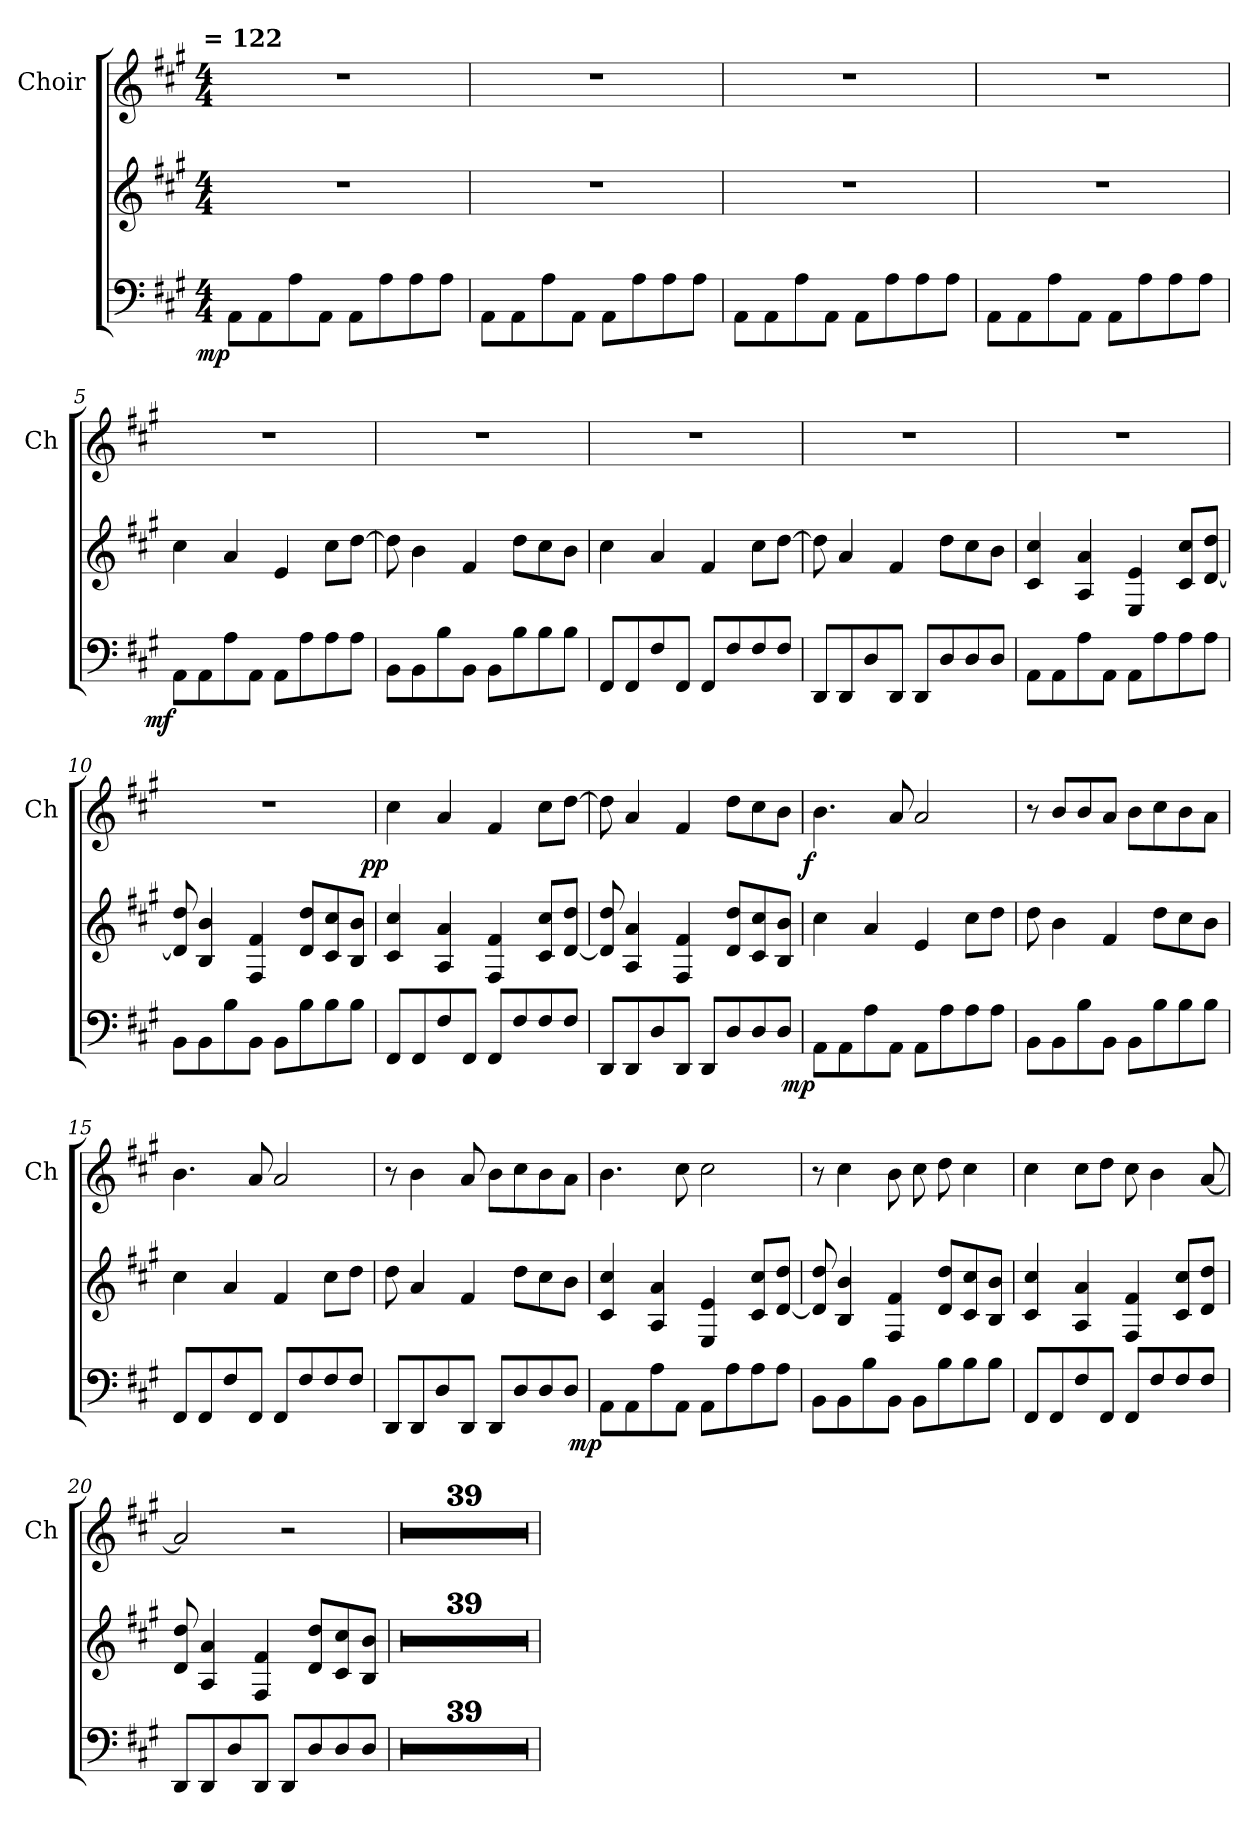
**kern	**kern	**dynam	**kern	**dynam
*part2	*part2	*part2	*part1	*part1
*staff3	*staff2	*staff2/3	*staff1	*staff1
*	*	*	*I"Choir	*
*	*	*	*I'Ch	*
*clefF4	*clefG2	*	*clefG2	*
*k[f#c#g#]	*k[f#c#g#]	*	*k[f#c#g#]	*
!!LO:TX:omd:t= = 122
*M4/4	*M4/4	*	*M4/4	*
=1	=1	=1	=1	=1
!	!	!LO:DY:b=2:rj	!	!
8AA\L	1r	mp	1r	.
8AA\	.	.	.	.
8A\	.	.	.	.
8AA\J	.	.	.	.
8AA\L	.	.	.	.
8A\	.	.	.	.
8A\	.	.	.	.
8A\J	.	.	.	.
=2	=2	=2	=2	=2
8AA\L	1r	.	1r	.
8AA\	.	.	.	.
8A\	.	.	.	.
8AA\J	.	.	.	.
8AA\L	.	.	.	.
8A\	.	.	.	.
8A\	.	.	.	.
8A\J	.	.	.	.
=3	=3	=3	=3	=3
8AA\L	1r	.	1r	.
8AA\	.	.	.	.
8A\	.	.	.	.
8AA\J	.	.	.	.
8AA\L	.	.	.	.
8A\	.	.	.	.
8A\	.	.	.	.
8A\J	.	.	.	.
=4	=4	=4	=4	=4
8AA\L	1r	.	1r	.
8AA\	.	.	.	.
8A\	.	.	.	.
8AA\J	.	.	.	.
8AA\L	.	.	.	.
8A\	.	.	.	.
8A\	.	.	.	.
8A\J	.	.	.	.
!!LO:LB:g=z
=5	=5	=5	=5	=5
!	!	!LO:DY:b=2:rj	!	!
8AA\L	4cc#\	mf	1r	.
8AA\	.	.	.	.
8A\	4a/	.	.	.
8AA\J	.	.	.	.
8AA\L	4e/	.	.	.
8A\	.	.	.	.
8A\	8cc#\L	.	.	.
8A\J	[8dd\J	.	.	.
=6	=6	=6	=6	=6
8BB\L	8dd\]	.	1r	.
8BB\	4b\	.	.	.
8B\	.	.	.	.
8BB\J	4f#/	.	.	.
8BB\L	.	.	.	.
8B\	8dd\L	.	.	.
8B\	8cc#\	.	.	.
8B\J	8b\J	.	.	.
=7	=7	=7	=7	=7
8FF#/L	4cc#\	.	1r	.
8FF#/	.	.	.	.
8F#/	4a/	.	.	.
8FF#/J	.	.	.	.
8FF#/L	4f#/	.	.	.
8F#/	.	.	.	.
8F#/	8cc#\L	.	.	.
8F#/J	[8dd\J	.	.	.
=8	=8	=8	=8	=8
8DD/L	8dd\]	.	1r	.
8DD/	4a/	.	.	.
8D/	.	.	.	.
8DD/J	4f#/	.	.	.
8DD/L	.	.	.	.
8D/	8dd\L	.	.	.
8D/	8cc#\	.	.	.
8D/J	8b\J	.	.	.
!!LO:LB:g=z
=9	=9	=9	=9	=9
8AA\L	4c#/ 4cc#/	.	1r	.
8AA\	.	.	.	.
8A\	4A/ 4a/	.	.	.
8AA\J	.	.	.	.
8AA\L	4E/ 4e/	.	.	.
8A\	.	.	.	.
8A\	8c#/ 8cc#/L	.	.	.
8A\J	[8d/ 8dd/J	.	.	.
=10	=10	=10	=10	=10
8BB\L	8d]/ 8dd/	.	1r	.
8BB\	4B/ 4b/	.	.	.
8B\	.	.	.	.
8BB\J	4F#/ 4f#/	.	.	.
8BB\L	.	.	.	.
8B\	8d/ 8dd/L	.	.	.
8B\	8c#/ 8cc#/	.	.	.
8B\J	8B/ 8b/J	.	.	.
=11	=11	=11	=11	=11
!	!	!	!	!LO:DY:b:rj
8FF#/L	4c#/ 4cc#/	.	4cc#\	pp
8FF#/	.	.	.	.
8F#/	4A/ 4a/	.	4a/	.
8FF#/J	.	.	.	.
8FF#/L	4F#/ 4f#/	.	4f#/	.
8F#/	.	.	.	.
8F#/	8c#/ 8cc#/L	.	8cc#\L	.
8F#/J	[8d/ 8dd/J	.	[8dd\J	.
=12	=12	=12	=12	=12
8DD/L	8d]/ 8dd/	.	8dd\]	.
8DD/	4A/ 4a/	.	4a/	.
8D/	.	.	.	.
8DD/J	4F#/ 4f#/	.	4f#/	.
8DD/L	.	.	.	.
8D/	8d/ 8dd/L	.	8dd\L	.
8D/	8c#/ 8cc#/	.	8cc#\	.
8D/J	8B/ 8b/J	.	8b\J	.
!!LO:LB:g=z
=13	=13	=13	=13	=13
!	!	!LO:DY:b=2:rj	!	!LO:DY:b:rj
8AA\L	4cc#\	mp	4.b\	f
8AA\	.	.	.	.
8A\	4a/	.	.	.
8AA\J	.	.	8a/	.
8AA\L	4e/	.	2a/	.
8A\	.	.	.	.
8A\	8cc#\L	.	.	.
8A\J	8dd\J	.	.	.
=14	=14	=14	=14	=14
8BB\L	8dd\	.	8r	.
8BB\	4b\	.	8b/L	.
8B\	.	.	8b/	.
8BB\J	4f#/	.	8a/J	.
8BB\L	.	.	8b\L	.
8B\	8dd\L	.	8cc#\	.
8B\	8cc#\	.	8b\	.
8B\J	8b\J	.	8a\J	.
=15	=15	=15	=15	=15
8FF#/L	4cc#\	.	4.b\	.
8FF#/	.	.	.	.
8F#/	4a/	.	.	.
8FF#/J	.	.	8a/	.
8FF#/L	4f#/	.	2a/	.
8F#/	.	.	.	.
8F#/	8cc#\L	.	.	.
8F#/J	8dd\J	.	.	.
=16	=16	=16	=16	=16
8DD/L	8dd\	.	8r	.
8DD/	4a/	.	4b\	.
8D/	.	.	.	.
8DD/J	4f#/	.	8a/	.
8DD/L	.	.	8b\L	.
8D/	8dd\L	.	8cc#\	.
8D/	8cc#\	.	8b\	.
8D/J	8b\J	.	8a\J	.
!!LO:PB:g=z
=17	=17	=17	=17	=17
!	!	!LO:DY:b=2:rj	!	!
8AA\L	4c#/ 4cc#/	mp	4.b\	.
8AA\	.	.	.	.
8A\	4A/ 4a/	.	.	.
8AA\J	.	.	8cc#\	.
8AA\L	4E/ 4e/	.	2cc#\	.
8A\	.	.	.	.
8A\	8c#/ 8cc#/L	.	.	.
8A\J	[8d/ 8dd/J	.	.	.
=18	=18	=18	=18	=18
8BB\L	8d]/ 8dd/	.	8r	.
8BB\	4B/ 4b/	.	4cc#\	.
8B\	.	.	.	.
8BB\J	4F#/ 4f#/	.	8b\	.
8BB\L	.	.	8cc#\	.
8B\	8d/ 8dd/L	.	8dd\	.
8B\	8c#/ 8cc#/	.	4cc#\	.
8B\J	8B/ 8b/J	.	.	.
=19	=19	=19	=19	=19
8FF#/L	4c#/ 4cc#/	.	4cc#\	.
8FF#/	.	.	.	.
8F#/	4A/ 4a/	.	8cc#\L	.
8FF#/J	.	.	8dd\J	.
8FF#/L	4F#/ 4f#/	.	8cc#\	.
8F#/	.	.	4b\	.
8F#/	8c#/ 8cc#/L	.	.	.
8F#/J	8d/ 8dd/J	.	[8a/	.
=20	=20	=20	=20	=20
8DD/L	8d/ 8dd/	.	2a/]	.
8DD/	4A/ 4a/	.	.	.
8D/	.	.	.	.
8DD/J	4F#/ 4f#/	.	.	.
8DD/L	.	.	2r	.
8D/	8d/ 8dd/L	.	.	.
8D/	8c#/ 8cc#/	.	.	.
8D/J	8B/ 8b/J	.	.	.
!!LO:LB:g=z
=21	=21	=21	=21	=21
1r	1r	.	1r	.
=22	=22	=22	=22	=22
1r	1r	.	1r	.
=23	=23	=23	=23	=23
1r	1r	.	1r	.
=24	=24	=24	=24	=24
1r	1r	.	1r	.
!!LO:LB:g=z
=25	=25	=25	=25	=25
1r	1r	.	1r	.
=26	=26	=26	=26	=26
1r	1r	.	1r	.
=27	=27	=27	=27	=27
1r	1r	.	1r	.
=28	=28	=28	=28	=28
1r	1r	.	1r	.
!!LO:LB:g=z
=29	=29	=29	=29	=29
1r	1r	.	1r	.
=30	=30	=30	=30	=30
1r	1r	.	1r	.
=31	=31	=31	=31	=31
1r	1r	.	1r	.
=32	=32	=32	=32	=32
1r	1r	.	1r	.
!!LO:PB:g=z
=33	=33	=33	=33	=33
1r	1r	.	1r	.
=34	=34	=34	=34	=34
1r	1r	.	1r	.
=35	=35	=35	=35	=35
1r	1r	.	1r	.
=36	=36	=36	=36	=36
1r	1r	.	1r	.
=37	=37	=37	=37	=37
1r	1r	.	1r	.
=38	=38	=38	=38	=38
1r	1r	.	1r	.
=39	=39	=39	=39	=39
1r	1r	.	1r	.
=40	=40	=40	=40	=40
1r	1r	.	1r	.
=41	=41	=41	=41	=41
1r	1r	.	1r	.
=42	=42	=42	=42	=42
1r	1r	.	1r	.
=43	=43	=43	=43	=43
1r	1r	.	1r	.
=44	=44	=44	=44	=44
1r	1r	.	1r	.
=45	=45	=45	=45	=45
1r	1r	.	1r	.
=46	=46	=46	=46	=46
1r	1r	.	1r	.
=47	=47	=47	=47	=47
1r	1r	.	1r	.
=48	=48	=48	=48	=48
1r	1r	.	1r	.
=49	=49	=49	=49	=49
1r	1r	.	1r	.
!!LO:LB:g=z
=50	=50	=50	=50	=50
1r	1r	.	1r	.
=51	=51	=51	=51	=51
1r	1r	.	1r	.
=52	=52	=52	=52	=52
1r	1r	.	1r	.
=53	=53	=53	=53	=53
1r	1r	.	1r	.
=54	=54	=54	=54	=54
1r	1r	.	1r	.
=55	=55	=55	=55	=55
1r	1r	.	1r	.
=56	=56	=56	=56	=56
1r	1r	.	1r	.
=57	=57	=57	=57	=57
1r	1r	.	1r	.
=58	=58	=58	=58	=58
1r	1r	.	1r	.
=59	=59	=59	=59	=59
1r	1r	.	1r	.
=	=	=	=	=
*-	*-	*-	*-	*-
